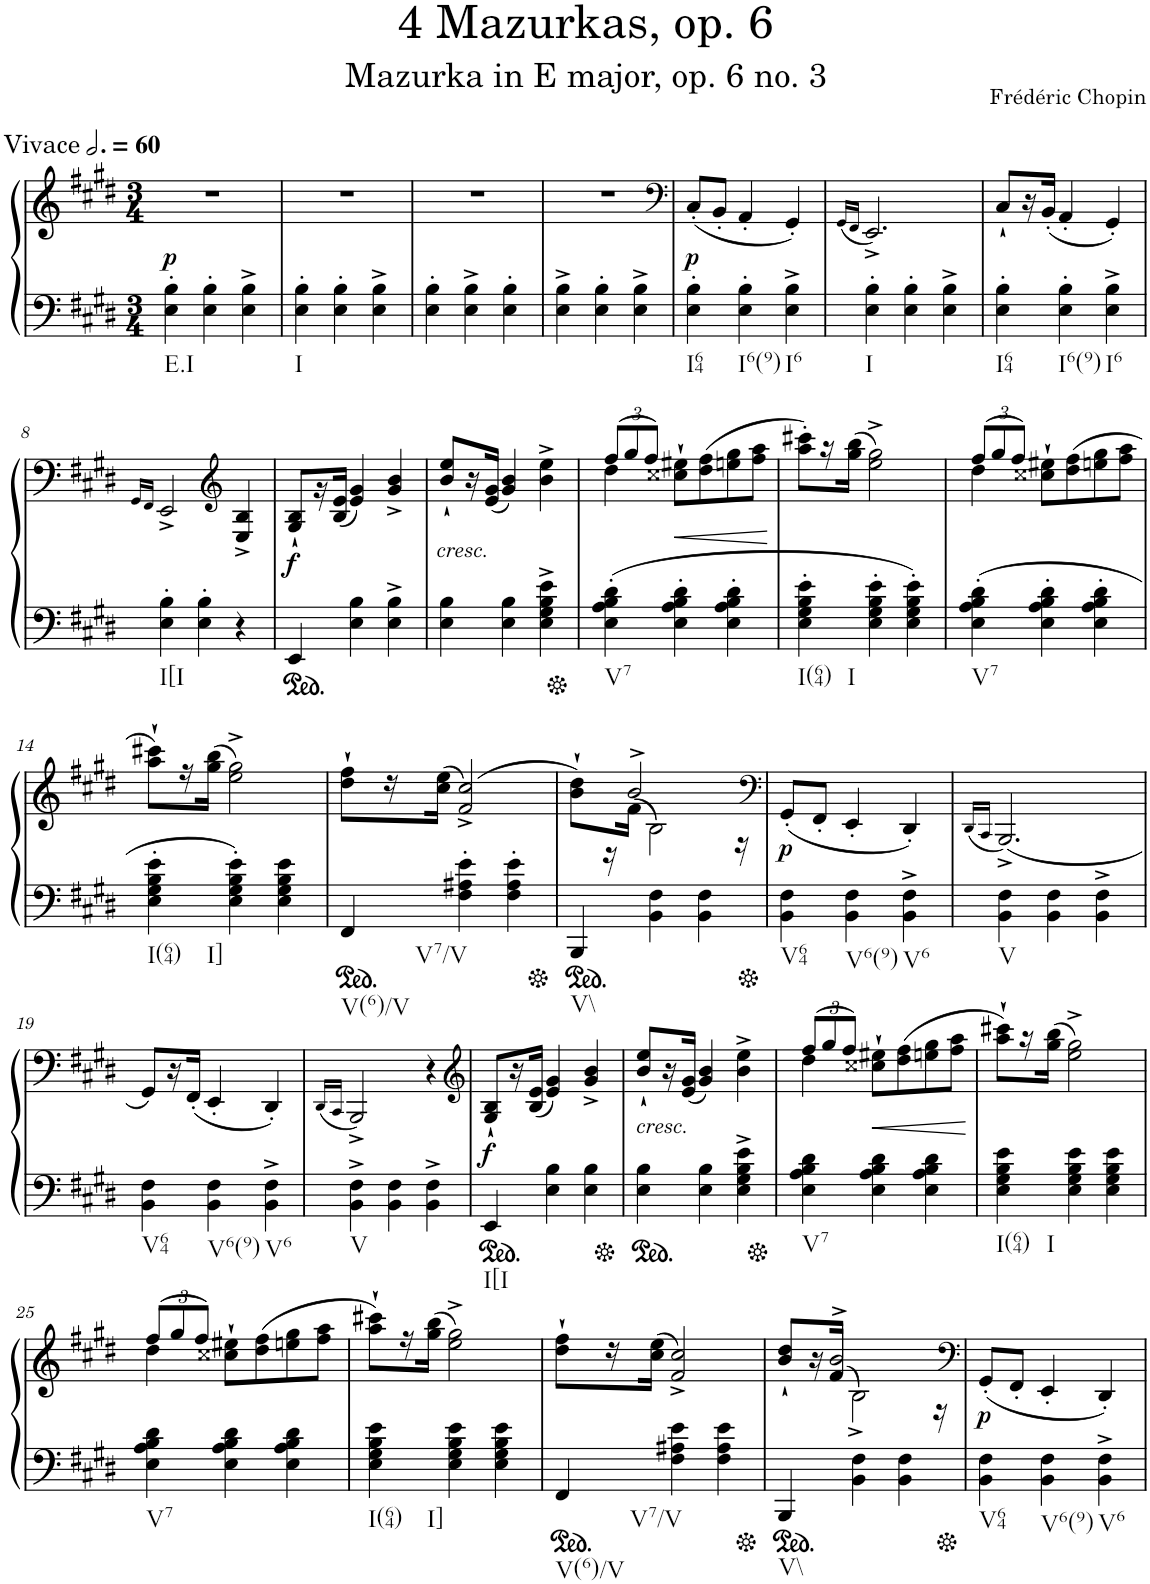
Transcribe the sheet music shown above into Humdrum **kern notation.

**kern	**kern	**dynam
*part2	*part1	*part1
*staff2	*staff1	*staff1
*I"piano	*I"piano	*
*I'Pno	*I'Pno	*
*clefF4	*clefG2	*
*k[f#c#g#d#]	*k[f#c#g#d#]	*
*E:	*E:	*
*M3/4	*M3/4	*
*MM180	*MM180	*
=1	=1	=1
!	!LO:TX:a:t=Vivace	!
!LO:TX:b:t=E.I	!	!
!	!	!LO:DY:b
4E\' 4B\'	2.r	p
4E\' 4B\'	.	.
4E\^ 4B\^	.	.
=2	=2	=2
!LO:TX:b:t=I	!	!
4E\' 4B\'	2.r	.
4E\' 4B\'	.	.
4E\^ 4B\^	.	.
=3	=3	=3
4E\' 4B\'	2.r	.
4E\^ 4B\^	.	.
4E\' 4B\'	.	.
=4	=4	=4
4E\^ 4B\^	2.r	.
4E\' 4B\'	.	.
4E\^ 4B\^	.	.
=5	=5	=5
*	*clefF4	*
!LO:TX:b:t=I64	!	!
!	!	!LO:DY:b
4E\' 4B\'	(8C#'/L	p
.	8BB'/J	.
!LO:TX:b:t=I6(9)	!	!
4E\' 4B\'	4AA'/	.
!LO:TX:b:t=I6	!	!
4E\^ 4B\^	4GG#'/)	.
=6	=6	=6
.	(16qGG#/LL	.
.	16qFF#/JJ	.
!LO:TX:b:t=I	!	!
4E\' 4B\'	2.EE^/)	.
4E\' 4B\'	.	.
4E\^ 4B\^	.	.
=7	=7	=7
!LO:TX:b:t=I64	!	!
4E\' 4B\'	8C#`/L	.
.	16r	.
.	(16BB'/JJ	.
!LO:TX:b:t=I6(9)	!	!
4E\' 4B\'	4AA'/	.
!LO:TX:b:t=I6	!	!
4E\^ 4B\^	4GG#'/)	.
!!LO:LB:g=z
=8	=8	=8
.	16qGG#/LL	.
.	16qFF#/JJ	.
!LO:TX:b:t=I[I	!	!
4E\' 4B\'	2EE^/	.
4E\' 4B\'	.	.
*	*clefG2	*
4r	4E/^ 4B/^	.
=9	=9	=9
*ped	*	*
!	!	!LO:DY:b
4EE/	8G#/` 8B/`L	f
.	16r	.
.	(16B/ 16e/JJ	.
4E\ 4B\	4e/ 4g#/)	.
4E\^ 4B\^	4g#/^ 4b/^	.
=10	=10	=10
!	!LO:TX:b:i:t=cresc.	!
4E\ 4B\	8b/` 8ee/`L	.
.	16r	.
.	(16e/ 16g#/JJ	.
4E\ 4B\	4g#/ 4b/)	.
4E\^ 4G#\^ 4B\^ 4e\^	4b\^ 4ee\^	.
=11	=11	=11
*Xped	*	*
*	*Xbrackettup	*
*	*^	*
!LO:TX:b:t=V7	!	!	!
(4E\' 4A\' 4B\' 4d#\'	(12ff#/L	4dd#\	.
.	12gg#/	.	.
.	12ff#/J)	.	.
!	!	!	!LO:HP:b
4E\' 4A\' 4B\' 4d#\'	8cc##X\` 8ee#X\`L	2ryy	<
.	(8dd#\ 8ff#\	.	.
4E\' 4A\' 4B\' 4d#\'	8een\ 8gg#\	.	.
.	8ff#\ 8aa\J	.	.
*	*v	*v	*
.	.	[
=12	=12	=12
!LO:TX:b:t=I(64)	!	!
!LO:TX:b:t=I	!	!
4E\' 4G#\' 4B\' 4e\'	8aa\' 8ccc#X\'L)	.
.	16r	.
.	(16gg#\ 16bb\JJ	.
4E\' 4G#\' 4B\' 4e\'	2ee\^ 2gg#\^)	.
4E\' 4G#\' 4B\' 4e\')	.	.
=13	=13	=13
*	*^	*
!LO:TX:b:t=V7	!	!	!
(4E\' 4A\' 4B\' 4d#\'	(12ff#/L	4dd#\	.
.	12gg#/	.	.
.	12ff#/J)	.	.
4E\' 4A\' 4B\' 4d#\'	8cc##X\` 8ee#X\`L	2ryy	.
.	(8dd#\ 8ff#\	.	.
4E\' 4A\' 4B\' 4d#\'	8een\ 8gg#\	.	.
.	8ff#\ 8aa\J	.	.
*	*v	*v	*
!!LO:LB:g=z
=14	=14	=14
!LO:TX:b:t=I(64)	!	!
!LO:TX:b:t=I]	!	!
4E\' 4G#\' 4B\' 4e\'	8aa\` 8ccc#X\`L)	.
.	16r	.
.	(16gg#\ 16bb\JJ	.
4E\' 4G#\' 4B\' 4e\')	2ee\^ 2gg#\^)	.
4E\ 4G#\ 4B\ 4e\	.	.
=15	=15	=15
*ped	*	*
!LO:TX:b:t=V(6)/V	!	!
!LO:TX:b:t=V7/V	!	!
4FF#/	8dd#\` 8ff#\`L	.
.	16r	.
.	(16cc#\ 16ee\JJ	.
4F#\' 4A#X\' 4e\'	(>2f#/^ 2cc#/^)	.
4F#\' 4A#\' 4e\'	.	.
=16	=16	=16
*Xped	*	*
*ped	*	*
*	*^	*
!LO:TX:b:t=V\\	!	!	!
4BBB/	8b\` 8dd#\`L)	8.ryy	.
.	16r	.	.
.	(16f#\JJ	2b^/	.
4BB\ 4F#\	2B\)	.	.
4BB\ 4F#\	.	.	.
.	.	16r	.
*	*v	*v	*
=17	=17	=17
*	*clefF4	*
*Xped	*	*
*	*^	*
!LO:TX:b:t=V64	!	!	!
!	!	!	!LO:DY:b
*	*v	*v	*
4BB\ 4F#\	(8GG#'/L	p
.	8FF#'/J	.
!LO:TX:b:t=V6(9)	!	!
4BB\ 4F#\	4EE'/	.
!LO:TX:b:t=V6	!	!
4BB\^ 4F#\^	4DD#'/)	.
=18	=18	=18
.	(16qDD#/LL	.
.	16qCC#/JJ	.
!LO:TX:b:t=V	!	!
4BB\ 4F#\	(2.BBB^/)	.
4BB\ 4F#\	.	.
4BB\^ 4F#\^	.	.
!!LO:LB:g=z
=19	=19	=19
!LO:TX:b:t=V64	!	!
4BB\ 4F#\	8GG#/L)	.
.	16r	.
.	(16FF#'/JJ	.
!LO:TX:b:t=V6(9)	!	!
4BB\ 4F#\	4EE'/	.
!LO:TX:b:t=V6	!	!
4BB\^ 4F#\^	4DD#'/)	.
=20	=20	=20
.	(16qDD#/LL	.
.	16qCC#/JJ	.
!LO:TX:b:t=V	!	!
4BB\^ 4F#\^	2BBB^/)	.
4BB\ 4F#\	.	.
4BB\^ 4F#\^	4r	.
=21	=21	=21
*	*clefG2	*
*ped	*	*
!LO:TX:b:t=I[I	!	!
!	!	!LO:DY:b
4EE/	8G#/` 8B/`L	f
.	16r	.
.	(16B/ 16e/JJ	.
4E\ 4B\	4e/ 4g#/)	.
4E\ 4B\	4g#/^ 4b/^	.
=22	=22	=22
*Xped	*	*
*ped	*	*
!	!LO:TX:b:i:t=cresc.	!
4E\ 4B\	8b/` 8ee/`L	.
.	16r	.
.	(16e/ 16g#/JJ	.
4E\ 4B\	4g#/ 4b/)	.
4E\^ 4G#\^ 4B\^ 4e\^	4b\^ 4ee\^	.
=23	=23	=23
*Xped	*	*
*	*^	*
!LO:TX:b:t=V7	!	!	!
4E\ 4A\ 4B\ 4d#\	(12ff#/L	4dd#\	.
.	12gg#/	.	.
.	12ff#/J)	.	.
!	!	!	!LO:HP:b
4E\ 4A\ 4B\ 4d#\	8cc##X\` 8ee#X\`L	2ryy	<
.	(8dd#\ 8ff#\	.	.
4E\ 4A\ 4B\ 4d#\	8een\ 8gg#\	.	.
.	8ff#\ 8aa\J	.	.
*	*v	*v	*
.	.	[
=24	=24	=24
!LO:TX:b:t=I(64)	!	!
!LO:TX:b:t=I	!	!
4E\ 4G#\ 4B\ 4e\	8aa\` 8ccc#X\`L)	.
.	16r	.
.	(16gg#\ 16bb\JJ	.
4E\ 4G#\ 4B\ 4e\	2ee\^ 2gg#\^)	.
4E\ 4G#\ 4B\ 4e\	.	.
!!LO:LB:g=z
=25	=25	=25
*	*^	*
!LO:TX:b:t=V7	!	!	!
4E\ 4A\ 4B\ 4d#\	(12ff#/L	4dd#\	.
.	12gg#/	.	.
.	12ff#/J)	.	.
4E\ 4A\ 4B\ 4d#\	8cc##X\` 8ee#X\`L	2ryy	.
.	(8dd#\ 8ff#\	.	.
4E\ 4A\ 4B\ 4d#\	8een\ 8gg#\	.	.
.	8ff#\ 8aa\J	.	.
*	*v	*v	*
=26	=26	=26
!LO:TX:b:t=I(64)	!	!
!LO:TX:b:t=I]	!	!
4E\ 4G#\ 4B\ 4e\	8aa\` 8ccc#X\`L)	.
.	16r	.
.	(16gg#\ 16bb\JJ	.
4E\ 4G#\ 4B\ 4e\	2ee\^ 2gg#\^)	.
4E\ 4G#\ 4B\ 4e\	.	.
=27	=27	=27
*ped	*	*
!LO:TX:b:t=V(6)/V	!	!
!LO:TX:b:t=V7/V	!	!
4FF#/	8dd#\` 8ff#\`L	.
.	16r	.
.	(16cc#\ 16ee\JJ	.
4F#\ 4A#X\ 4e\	2f#/^ 2cc#/^)	.
4F#\ 4A#\ 4e\	.	.
=28	=28	=28
*Xped	*	*
*ped	*	*
*	*^	*
!LO:TX:b:t=V\\	!	!	!
4BBB/	8b/` 8dd#/`L	8.ryy	.
.	16r	.	.
.	(16f#/JJ	2b^/	.
4BB\ 4F#\	2B^\)	.	.
4BB\ 4F#\	.	.	.
.	.	16r	.
*	*v	*v	*
=29	=29	=29
*	*clefF4	*
*Xped	*	*
*	*^	*
!LO:TX:b:t=V64	!	!	!
!	!	!	!LO:DY:b
*	*v	*v	*
4BB\ 4F#\	(8GG#'/L	p
.	8FF#'/J	.
!LO:TX:b:t=V6(9)	!	!
4BB\ 4F#\	4EE'/	.
!LO:TX:b:t=V6	!	!
4BB\^ 4F#\^	4DD#'/)	.
=	=	=
*-	*-	*-
